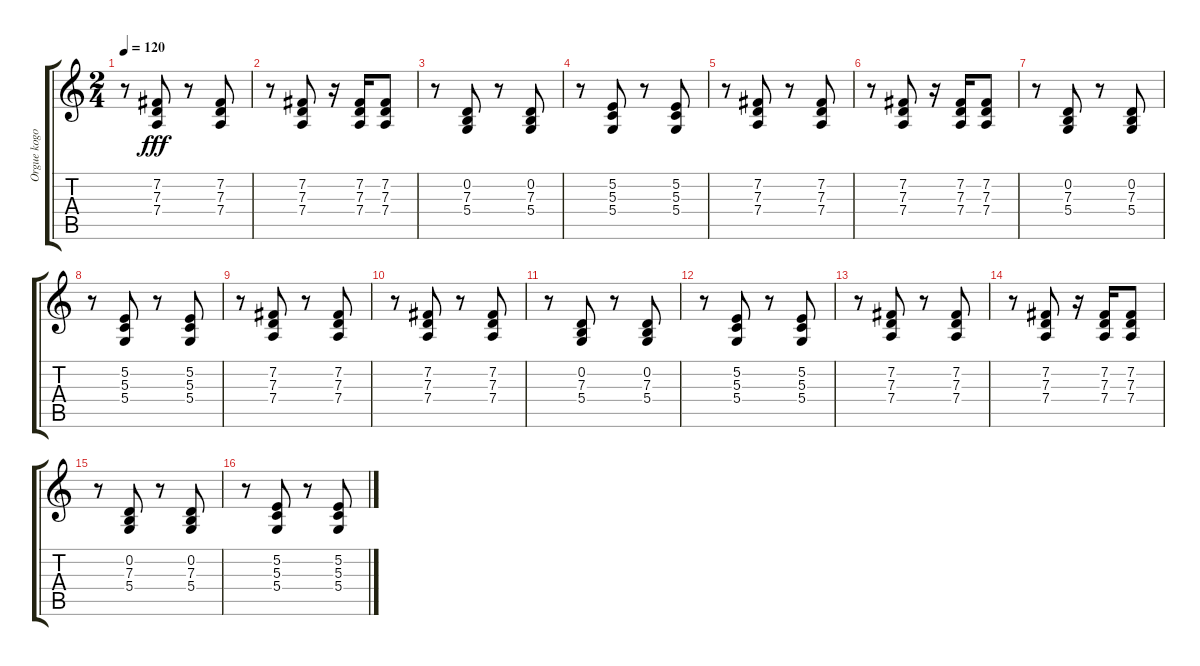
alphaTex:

\track ("Orgue kogote" "Orgue kogo") {instrument rockorgan}
\staff {score tabs}
\tuning (E4 B3 G3 D3 A2 E2) {hide}
\ts (2 4)
\tempo 120
\clef g2
\ks c
r.8{dy fff} (7.2 7.3 7.4).8 r.8 (7.2 7.3 7.4).8 |
r.8 (7.2 7.3 7.4).8 r.16 (7.2 7.3 7.4).16 (7.2 7.3 7.4).8 |
r.8 (0.2 7.3 5.4).8 r.8 (0.2 7.3 5.4).8 |
r.8 (5.2 5.3 5.4).8 r.8 (5.2 5.3 5.4).8 |
r.8 (7.2 7.3 7.4).8 r.8 (7.2 7.3 7.4).8 |
r.8 (7.2 7.3 7.4).8 r.16 (7.2 7.3 7.4).16 (7.2 7.3 7.4).8 |
r.8 (0.2 7.3 5.4).8 r.8 (0.2 7.3 5.4).8 |
r.8 (5.2 5.3 5.4).8 r.8 (5.2 5.3 5.4).8 |
r.8 (7.2 7.3 7.4).8 r.8 (7.2 7.3 7.4).8 |
r.8 (7.2 7.3 7.4).8 r.8 (7.2 7.3 7.4).8 |
r.8 (0.2 7.3 5.4).8 r.8 (0.2 7.3 5.4).8 |
r.8 (5.2 5.3 5.4).8 r.8 (5.2 5.3 5.4).8 |
r.8 (7.2 7.3 7.4).8 r.8 (7.2 7.3 7.4).8 |
r.8 (7.2 7.3 7.4).8 r.16 (7.2 7.3 7.4).16 (7.2 7.3 7.4).8 |
r.8 (0.2 7.3 5.4).8 r.8 (0.2 7.3 5.4).8 |
r.8 (5.2 5.3 5.4).8 r.8 (5.2 5.3 5.4).8
